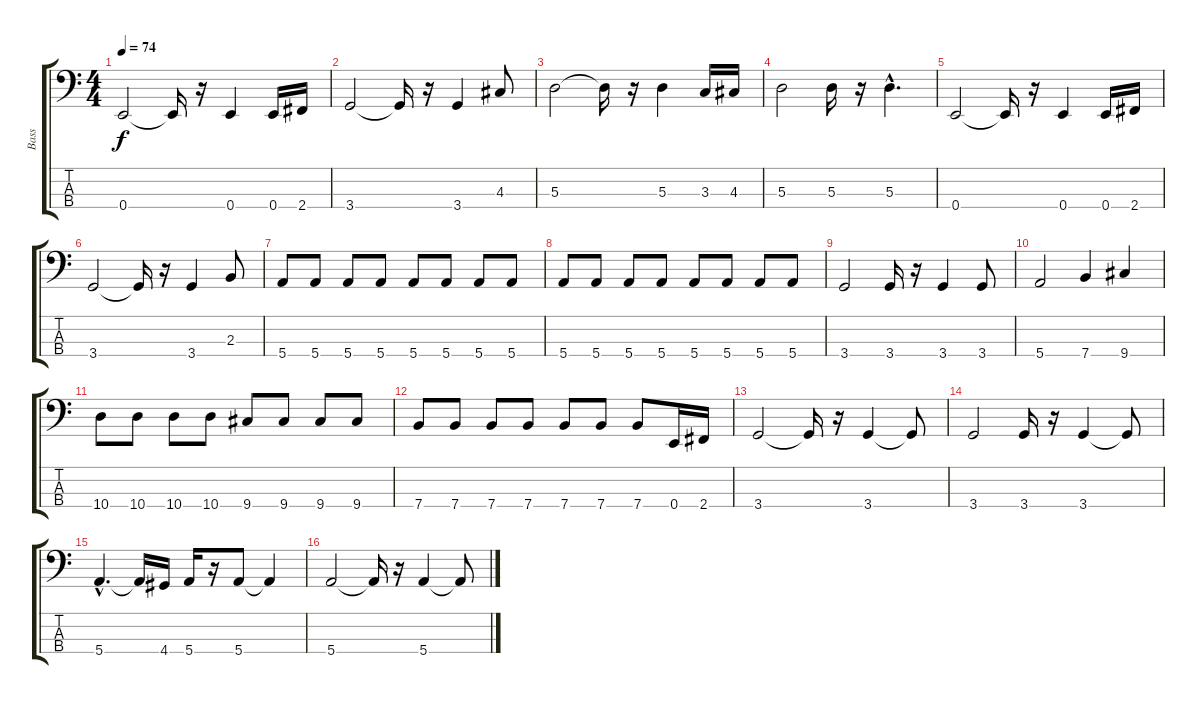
\track ("Bass" "Bass") {instrument electricbassfinger}
\staff {score tabs}
\tuning (G2 D2 A1 E1) {hide}
\ts (4 4)
\tempo 74
\clef f4
\ks c
0.4.2{dy f} 0.4{t}.16 r.16 0.4.4 0.4.16 2.4.16 |
3.4.2 3.4{t}.16 r.16 3.4.4 4.3.8 |
5.3.2 5.3{t}.16 r.16 5.3.4 3.3.16 4.3.16 |
5.3.2 5.3.16 r.16 5.3{hac}.4{d} |
0.4.2 0.4{t}.16 r.16 0.4.4 0.4.16 2.4.16 |
3.4.2 3.4{t}.16 r.16 3.4.4 2.3.8 |
5.4.8 5.4.8 5.4.8 5.4.8 5.4.8 5.4.8 5.4.8 5.4.8 |
5.4.8 5.4.8 5.4.8 5.4.8 5.4.8 5.4.8 5.4.8 5.4.8 |
3.4.2 3.4.16 r.16 3.4.4 3.4.8 |
5.4.2 7.4.4 9.4.4 |
10.4.8 10.4.8 10.4.8 10.4.8 9.4.8 9.4.8 9.4.8 9.4.8 |
7.4.8 7.4.8 7.4.8 7.4.8 7.4.8 7.4.8 7.4.8 0.4.16 2.4.16 |
3.4.2 3.4{t}.16 r.16 3.4.4 3.4{t}.8 |
3.4.2 3.4.16 r.16 3.4.4 3.4{t}.8 |
5.4{hac}.4{d} 5.4{t}.16 4.4.16 5.4.16 r.16 5.4.8 5.4{t}.4 |
5.4.2 5.4{t}.16 r.16 5.4.4 5.4{t}.8
